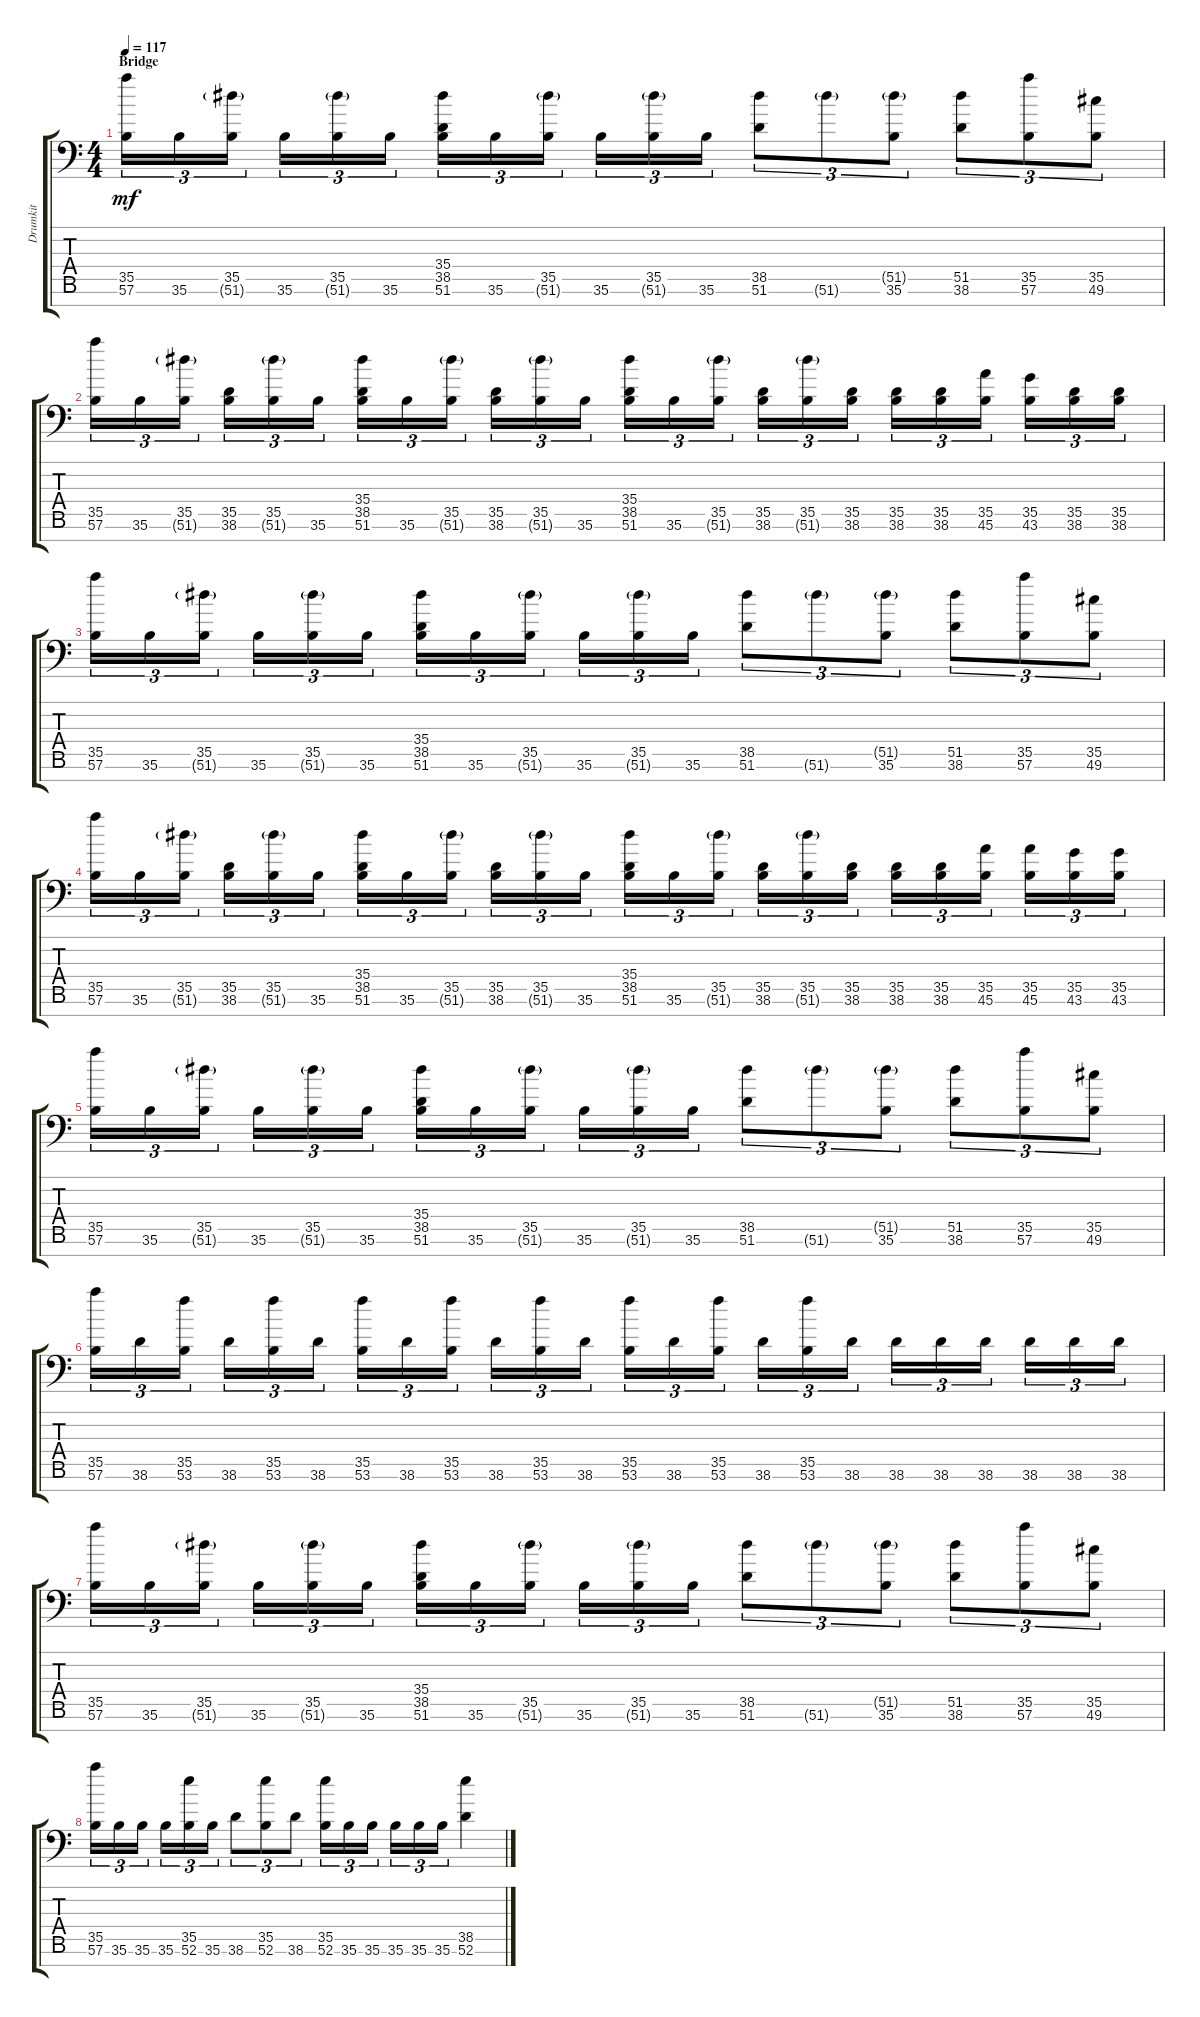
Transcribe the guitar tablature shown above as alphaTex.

\track ("Drumkit" "Drumkit") {instrument acousticgrandpiano}
\staff {score tabs}
\tuning (C-1 C-1 C-1 C-1 C-1 C-1 C-1) {hide}
\ts (4 4)
\section ("" "Bridge")
\tempo 117
\clef f4
\ks c
(35.5 57.6).16{tu (3 2) dy mf} 35.6.16{tu (3 2)} (35.5 51.6{g}).16{tu (3 2)} 35.6.16{tu (3 2)} (35.5 51.6{g}).16{tu (3 2)} 35.6.16{tu (3 2)} (35.4 38.5 51.6).16{tu (3 2)} 35.6.16{tu (3 2)} (35.5 51.6{g}).16{tu (3 2)} 35.6.16{tu (3 2)} (35.5 51.6{g}).16{tu (3 2)} 35.6.16{tu (3 2)} (38.5 51.6).8{tu (3 2)} 51.6{g}.8{tu (3 2)} (51.5{g} 35.6).8{tu (3 2)} (51.5 38.6).8{tu (3 2)} (35.5 57.6).8{tu (3 2)} (35.5 49.6).8{tu (3 2)} |
(35.5 57.6).16{tu (3 2)} 35.6.16{tu (3 2)} (35.5 51.6{g}).16{tu (3 2)} (35.5 38.6).16{tu (3 2)} (35.5 51.6{g}).16{tu (3 2)} 35.6.16{tu (3 2)} (35.4 38.5 51.6).16{tu (3 2)} 35.6.16{tu (3 2)} (35.5 51.6{g}).16{tu (3 2)} (35.5 38.6).16{tu (3 2)} (35.5 51.6{g}).16{tu (3 2)} 35.6.16{tu (3 2)} (35.4 38.5 51.6).16{tu (3 2)} 35.6.16{tu (3 2)} (35.5 51.6{g}).16{tu (3 2)} (35.5 38.6).16{tu (3 2)} (35.5 51.6{g}).16{tu (3 2)} (35.5 38.6).16{tu (3 2)} (35.5 38.6).16{tu (3 2)} (35.5 38.6).16{tu (3 2)} (35.5 45.6).16{tu (3 2)} (35.5 43.6).16{tu (3 2)} (35.5 38.6).16{tu (3 2)} (35.5 38.6).16{tu (3 2)} |
(35.5 57.6).16{tu (3 2)} 35.6.16{tu (3 2)} (35.5 51.6{g}).16{tu (3 2)} 35.6.16{tu (3 2)} (35.5 51.6{g}).16{tu (3 2)} 35.6.16{tu (3 2)} (35.4 38.5 51.6).16{tu (3 2)} 35.6.16{tu (3 2)} (35.5 51.6{g}).16{tu (3 2)} 35.6.16{tu (3 2)} (35.5 51.6{g}).16{tu (3 2)} 35.6.16{tu (3 2)} (38.5 51.6).8{tu (3 2)} 51.6{g}.8{tu (3 2)} (51.5{g} 35.6).8{tu (3 2)} (51.5 38.6).8{tu (3 2)} (35.5 57.6).8{tu (3 2)} (35.5 49.6).8{tu (3 2)} |
(35.5 57.6).16{tu (3 2)} 35.6.16{tu (3 2)} (35.5 51.6{g}).16{tu (3 2)} (35.5 38.6).16{tu (3 2)} (35.5 51.6{g}).16{tu (3 2)} 35.6.16{tu (3 2)} (35.4 38.5 51.6).16{tu (3 2)} 35.6.16{tu (3 2)} (35.5 51.6{g}).16{tu (3 2)} (35.5 38.6).16{tu (3 2)} (35.5 51.6{g}).16{tu (3 2)} 35.6.16{tu (3 2)} (35.4 38.5 51.6).16{tu (3 2)} 35.6.16{tu (3 2)} (35.5 51.6{g}).16{tu (3 2)} (35.5 38.6).16{tu (3 2)} (35.5 51.6{g}).16{tu (3 2)} (35.5 38.6).16{tu (3 2)} (35.5 38.6).16{tu (3 2)} (35.5 38.6).16{tu (3 2)} (35.5 45.6).16{tu (3 2)} (35.5 45.6).16{tu (3 2)} (35.5 43.6).16{tu (3 2)} (35.5 43.6).16{tu (3 2)} |
(35.5 57.6).16{tu (3 2)} 35.6.16{tu (3 2)} (35.5 51.6{g}).16{tu (3 2)} 35.6.16{tu (3 2)} (35.5 51.6{g}).16{tu (3 2)} 35.6.16{tu (3 2)} (35.4 38.5 51.6).16{tu (3 2)} 35.6.16{tu (3 2)} (35.5 51.6{g}).16{tu (3 2)} 35.6.16{tu (3 2)} (35.5 51.6{g}).16{tu (3 2)} 35.6.16{tu (3 2)} (38.5 51.6).8{tu (3 2)} 51.6{g}.8{tu (3 2)} (51.5{g} 35.6).8{tu (3 2)} (51.5 38.6).8{tu (3 2)} (35.5 57.6).8{tu (3 2)} (35.5 49.6).8{tu (3 2)} |
(35.5 57.6).16{tu (3 2)} 38.6.16{tu (3 2)} (35.5 53.6).16{tu (3 2)} 38.6.16{tu (3 2)} (35.5 53.6).16{tu (3 2)} 38.6.16{tu (3 2)} (35.5 53.6).16{tu (3 2)} 38.6.16{tu (3 2)} (35.5 53.6).16{tu (3 2)} 38.6.16{tu (3 2)} (35.5 53.6).16{tu (3 2)} 38.6.16{tu (3 2)} (35.5 53.6).16{tu (3 2)} 38.6.16{tu (3 2)} (35.5 53.6).16{tu (3 2)} 38.6.16{tu (3 2)} (35.5 53.6).16{tu (3 2)} 38.6.16{tu (3 2)} 38.6.16{tu (3 2)} 38.6.16{tu (3 2)} 38.6.16{tu (3 2)} 38.6.16{tu (3 2)} 38.6.16{tu (3 2)} 38.6.16{tu (3 2)} |
(35.5 57.6).16{tu (3 2)} 35.6.16{tu (3 2)} (35.5 51.6{g}).16{tu (3 2)} 35.6.16{tu (3 2)} (35.5 51.6{g}).16{tu (3 2)} 35.6.16{tu (3 2)} (35.4 38.5 51.6).16{tu (3 2)} 35.6.16{tu (3 2)} (35.5 51.6{g}).16{tu (3 2)} 35.6.16{tu (3 2)} (35.5 51.6{g}).16{tu (3 2)} 35.6.16{tu (3 2)} (38.5 51.6).8{tu (3 2)} 51.6{g}.8{tu (3 2)} (51.5{g} 35.6).8{tu (3 2)} (51.5 38.6).8{tu (3 2)} (35.5 57.6).8{tu (3 2)} (35.5 49.6).8{tu (3 2)} |
(35.5 57.6).16{tu (3 2)} 35.6.16{tu (3 2)} 35.6.16{tu (3 2)} 35.6.16{tu (3 2)} (35.5 52.6).16{tu (3 2)} 35.6.16{tu (3 2)} 38.6.8{tu (3 2)} (35.5 52.6).8{tu (3 2)} 38.6.8{tu (3 2)} (35.5 52.6).16{tu (3 2)} 35.6.16{tu (3 2)} 35.6.16{tu (3 2)} 35.6.16{tu (3 2)} 35.6.16{tu (3 2)} 35.6.16{tu (3 2)} (38.5 52.6).4
